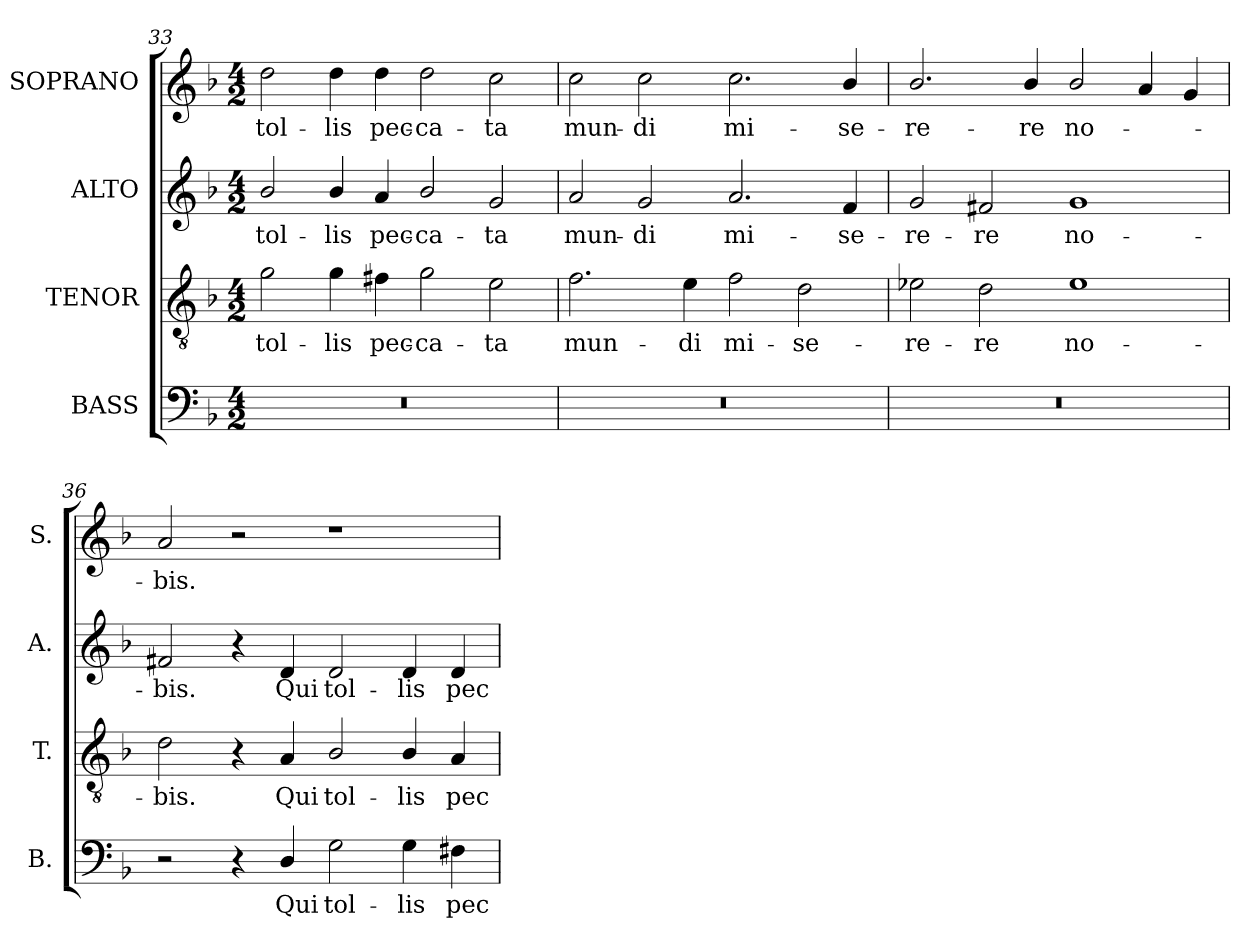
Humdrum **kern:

**kern	**text	**kern	**text	**kern	**text	**kern	**text
*part4	*part4	*part3	*part3	*part2	*part2	*part1	*part1
*staff4	*staff4	*staff3	*staff3	*staff2	*staff2	*staff1	*staff1
*I"BASS	*	*I"TENOR	*	*I"ALTO	*	*I"SOPRANO	*
*I'B.	*	*I'T.	*	*I'A.	*	*I'S.	*
!!LO:LB:g=z
*clefF4	*	*clefGv2	*	*clefG2	*	*clefG2	*
*	*	*ITrd7c12	*	*	*	*	*
*k[b-]	*	*k[b-]	*	*k[b-]	*	*k[b-]	*
*F:	*	*F:	*	*F:	*	*F:	*
*M4/2	*	*M4/2	*	*M4/2	*	*M4/2	*
=33	=33	=33	=33	=33	=33	=33	=33
!LO:N:vis=1	!	!	!	!	!	!	!
!	!	!	!LO:LY:b:color=#000000	!	!	!	!
!	!	!	!	!	!LO:LY:b:color=#000000	!	!
!	!	!	!	!	!	!	!LO:LY:b:color=#000000
0r	.	2Gi\	tol-	2b-i/	tol-	2ddi\	tol-
!	!	!	!LO:LY:b:color=#000000	!	!	!	!
!	!	!	!	!	!LO:LY:b:color=#000000	!	!
!	!	!	!	!	!	!	!LO:LY:b:color=#000000
.	.	4Gi\	-lis	4b-i/	-lis	4ddi\	-lis
!	!	!	!LO:LY:b:color=#000000	!	!	!	!
!	!	!	!	!	!LO:LY:b:color=#000000	!	!
!	!	!	!	!	!	!	!LO:LY:b:color=#000000
.	.	4F#Xi\	pec-	4ai/	pec-	4ddi\	pec-
!	!	!	!LO:LY:b:color=#000000	!	!	!	!
!	!	!	!	!	!LO:LY:b:color=#000000	!	!
!	!	!	!	!	!	!	!LO:LY:b:color=#000000
.	.	2Gi\	-ca-	2b-i/	-ca-	2ddi\	-ca-
!	!	!	!LO:LY:b:color=#000000	!	!	!	!
!	!	!	!	!	!LO:LY:b:color=#000000	!	!
!	!	!	!	!	!	!	!LO:LY:b:color=#000000
.	.	2Ei\	-ta	2gi/	-ta	2cci\	-ta
=34	=34	=34	=34	=34	=34	=34	=34
!LO:N:vis=1	!	!	!	!	!	!	!
!	!	!	!LO:LY:b:color=#000000	!	!	!	!
!	!	!	!	!	!LO:LY:b:color=#000000	!	!
!	!	!	!	!	!	!	!LO:LY:b:color=#000000
0r	.	2.Fi\	mun-	2ai/	mun-	2cci\	mun-
!	!	!	!	!	!LO:LY:b:color=#000000	!	!
!	!	!	!	!	!	!	!LO:LY:b:color=#000000
.	.	.	.	2gi/	-di	2cci\	-di
!	!	!	!LO:LY:b:color=#000000	!	!	!	!
.	.	4Ei\	-di	.	.	.	.
!	!	!	!LO:LY:b:color=#000000	!	!	!	!
!	!	!	!	!	!LO:LY:b:color=#000000	!	!
!	!	!	!	!	!	!	!LO:LY:b:color=#000000
.	.	2Fi\	mi-	2.ai/	mi-	2.cci\	mi-
!	!	!	!LO:LY:b:color=#000000	!	!	!	!
.	.	2Di\	-se-	.	.	.	.
!	!	!	!	!	!LO:LY:b:color=#000000	!	!
!	!	!	!	!	!	!	!LO:LY:b:color=#000000
.	.	.	.	4fi/	-se-	4b-i/	-se-
=35	=35	=35	=35	=35	=35	=35	=35
!LO:N:vis=1	!	!	!	!	!	!	!
!	!	!	!LO:LY:b:color=#000000	!	!	!	!
!	!	!	!	!	!LO:LY:b:color=#000000	!	!
!	!	!	!	!	!	!	!LO:LY:b:color=#000000
0r	.	2E-Xi\	-re-	2gi/	-re-	2.b-i/	-re-
!	!	!	!LO:LY:b:color=#000000	!	!	!	!
!	!	!	!	!	!LO:LY:b:color=#000000	!	!
.	.	2Di\	-re	2f#Xi/	-re	.	.
!	!	!	!	!	!	!	!LO:LY:b:color=#000000
.	.	.	.	.	.	4b-i/	-re
!	!	!	!LO:LY:b:color=#000000	!	!	!	!
!	!	!	!	!	!LO:LY:b:color=#000000	!	!
!	!	!	!	!	!	!	!LO:LY:b:color=#000000
.	.	1E-i	no-	1gi	no-	2b-i/	no-
.	.	.	.	.	.	4ai/	.
.	.	.	.	.	.	4gi/	.
=36	=36	=36	=36	=36	=36	=36	=36
!	!	!	!LO:LY:b:color=#000000	!	!	!	!
!	!	!	!	!	!LO:LY:b:color=#000000	!	!
!	!	!	!	!	!	!	!LO:LY:b:color=#000000
2r	.	2Di\	-bis.	2f#Xi/	-bis.	2ai/	-bis.
4r	.	4r	.	4r	.	2r	.
!	!LO:LY:b:color=#000000	!	!	!	!	!	!
!	!	!	!LO:LY:b:color=#000000	!	!	!	!
!	!	!	!	!	!LO:LY:b:color=#000000	!	!
4Di/	Qui	4AAi/	Qui	4di/	Qui	.	.
!	!LO:LY:b:color=#000000	!	!	!	!	!	!
!	!	!	!LO:LY:b:color=#000000	!	!	!	!
!	!	!	!	!	!LO:LY:b:color=#000000	!	!
2Gi\	tol-	2BB-i/	tol-	2di/	tol-	1r	.
!	!LO:LY:b:color=#000000	!	!	!	!	!	!
!	!	!	!LO:LY:b:color=#000000	!	!	!	!
!	!	!	!	!	!LO:LY:b:color=#000000	!	!
4Gi\	-lis	4BB-i/	-lis	4di/	-lis	.	.
!	!LO:LY:b:color=#000000	!	!	!	!	!	!
!	!	!	!LO:LY:b:color=#000000	!	!	!	!
!	!	!	!	!	!LO:LY:b:color=#000000	!	!
4F#Xi\	pec-	4AAi/	pec-	4di/	pec-	.	.
=	=	=	=	=	=	=	=
*-	*-	*-	*-	*-	*-	*-	*-
